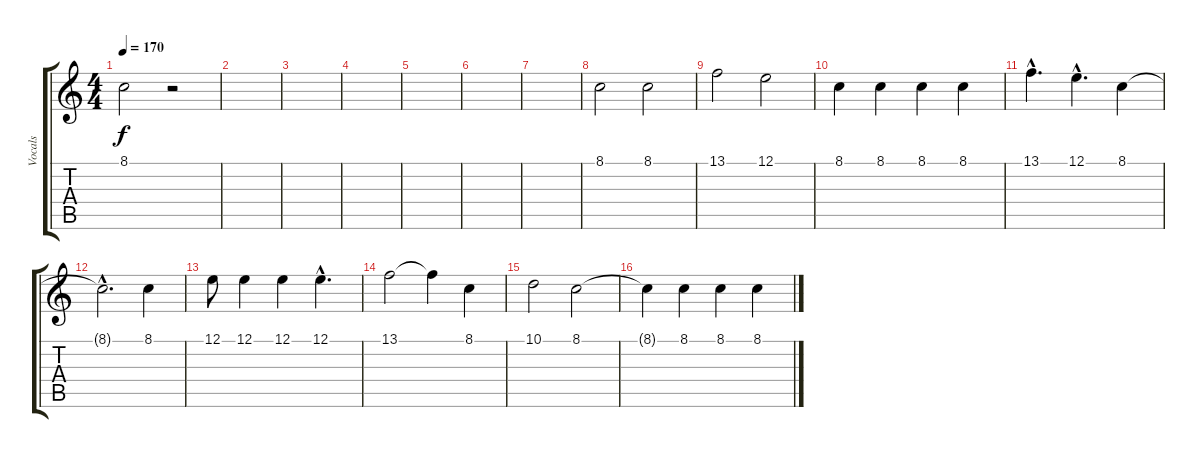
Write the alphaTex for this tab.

\track ("Vocals" "Vocals") {instrument oboe}
\staff {score tabs}
\tuning (E4 B3 G3 D3 A2 E2) {hide}
\ts (4 4)
\tempo 170
\clef g2
\ks c
8.1.2{dy f} r.2 |
|
|
|
|
|
|
8.1.2 8.1.2 |
13.1.2 12.1.2 |
8.1.4 8.1.4 8.1.4 8.1.4 |
13.1{hac}.4{d} 12.1{hac}.4{d} 8.1.4 |
8.1{hac t}.2{d} 8.1.4 |
12.1.8 12.1.4 12.1.4 12.1{hac}.4{d} |
13.1.2 13.1{t}.4 8.1.4 |
10.1.2 8.1.2 |
8.1{t}.4 8.1.4 8.1.4 8.1.4
